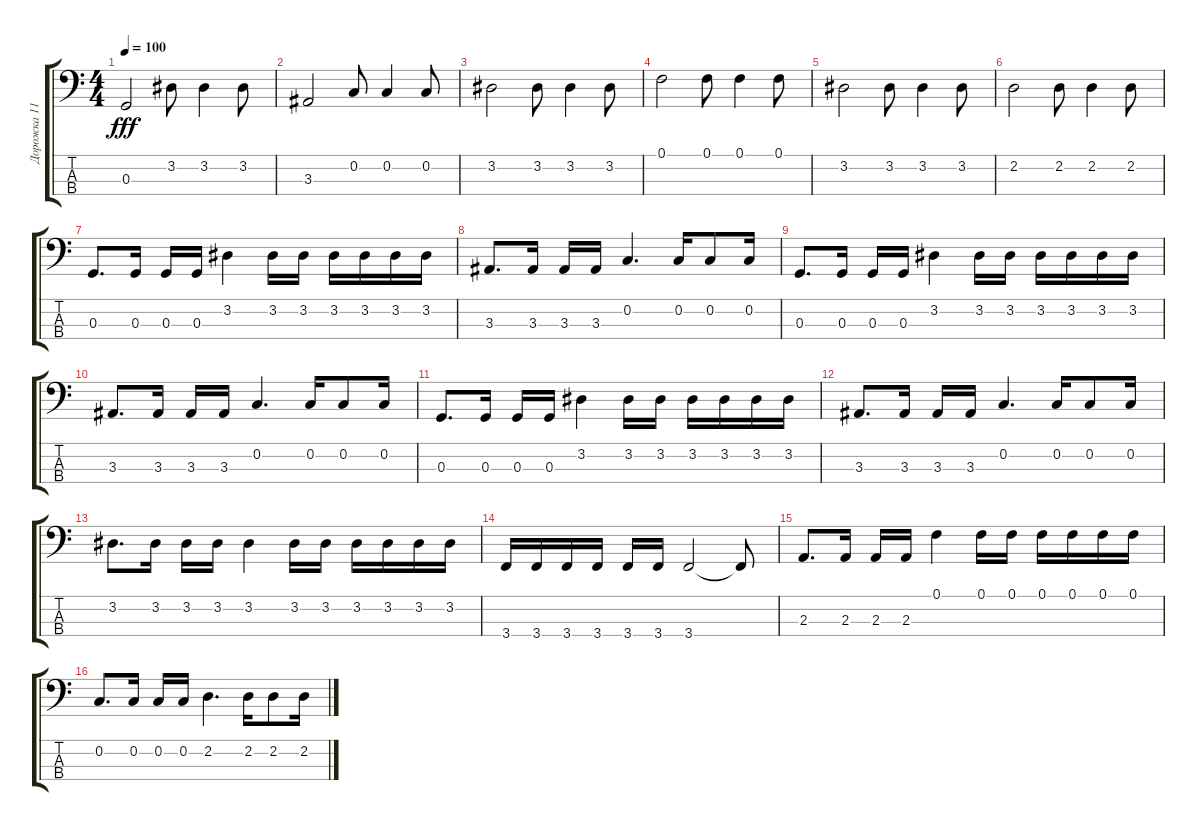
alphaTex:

\track ("Дорожка 11" "Дорожка 11") {instrument slapbass1}
\staff {score tabs}
\tuning (F2 C2 G1 D1) {hide}
\ts (4 4)
\tempo 100
\clef f4
\ks c
0.3.2{dy fff} 3.2.8 3.2.4 3.2.8 |
3.3.2 0.2.8 0.2.4 0.2.8 |
3.2.2 3.2.8 3.2.4 3.2.8 |
0.1.2 0.1.8 0.1.4 0.1.8 |
3.2.2 3.2.8 3.2.4 3.2.8 |
2.2.2 2.2.8 2.2.4 2.2.8 |
0.3.8{d} 0.3.16 0.3.16 0.3.16 3.2.4 3.2.16 3.2.16 3.2.16 3.2.16 3.2.16 3.2.16 |
3.3.8{d} 3.3.16 3.3.16 3.3.16 0.2.4{d} 0.2.16 0.2.8 0.2.16 |
0.3.8{d} 0.3.16 0.3.16 0.3.16 3.2.4 3.2.16 3.2.16 3.2.16 3.2.16 3.2.16 3.2.16 |
3.3.8{d} 3.3.16 3.3.16 3.3.16 0.2.4{d} 0.2.16 0.2.8 0.2.16 |
0.3.8{d} 0.3.16 0.3.16 0.3.16 3.2.4 3.2.16 3.2.16 3.2.16 3.2.16 3.2.16 3.2.16 |
3.3.8{d} 3.3.16 3.3.16 3.3.16 0.2.4{d} 0.2.16 0.2.8 0.2.16 |
3.2.8{d} 3.2.16 3.2.16 3.2.16 3.2.4 3.2.16 3.2.16 3.2.16 3.2.16 3.2.16 3.2.16 |
3.4.16 3.4.16 3.4.16 3.4.16 3.4.16 3.4.16 3.4.2 3.4{t}.8 |
2.3.8{d} 2.3.16 2.3.16 2.3.16 0.1.4 0.1.16 0.1.16 0.1.16 0.1.16 0.1.16 0.1.16 |
0.2.8{d} 0.2.16 0.2.16 0.2.16 2.2.4{d} 2.2.16 2.2.8 2.2.16
